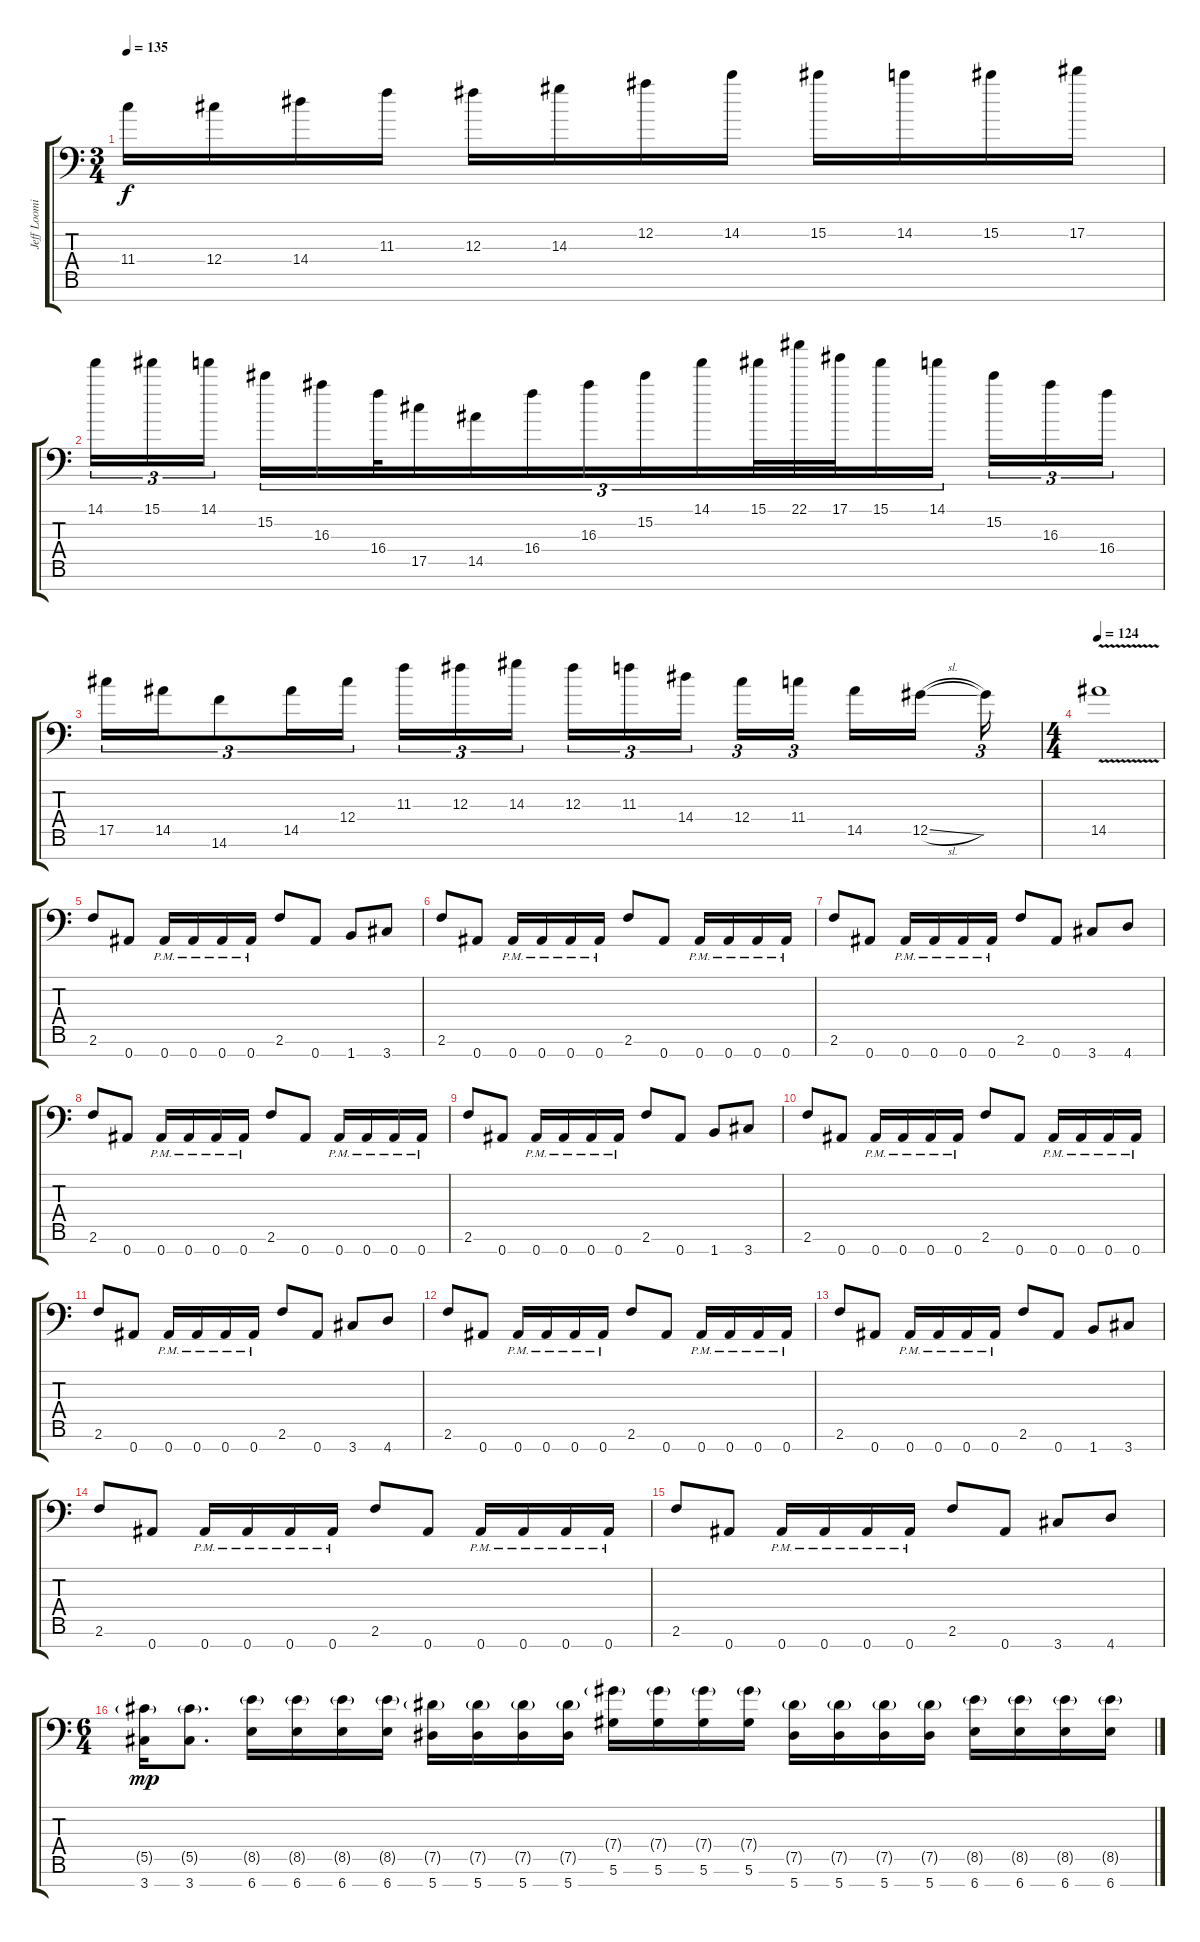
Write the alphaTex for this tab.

\track ("Jeff Loomis Lead" "Jeff Loomi") {instrument distortionguitar}
\staff {score tabs}
\tuning (Eb4 Bb3 Gb3 Db3 Ab2 Eb2 Bb1) {hide}
\ts (3 4)
\tempo 135
\clef f4
\ks c
11.4.16{dy f} 12.4.16 14.4.16 11.3.16 12.3.16 14.3.16 12.2.16 14.2.16 15.2.16 14.2.16 15.2.16 17.2.16 |
14.1.16{tu (3 2)} 15.1.16{tu (3 2)} 14.1.16{tu (3 2) beam splitsecondary} 15.2.16{tu (3 2)} 16.3.16{tu (3 2)} 16.4.32{tu (3 2)} 17.5.16{tu (3 2)} 14.5.16{tu (3 2)} 16.4.16{tu (3 2)} 16.3.16{tu (3 2)} 15.2.16{tu (3 2)} 14.1.16{tu (3 2)} 15.1.32{tu (3 2)} 22.1.32{tu (3 2)} 17.1.32{tu (3 2)} 15.1.16{tu (3 2)} 14.1.16{tu (3 2) beam splitsecondary} 15.2.16{tu (3 2)} 16.3.16{tu (3 2)} 16.4.16{tu (3 2)} |
17.5.16{tu (3 2)} 14.5.16{tu (3 2)} 14.6.8{tu (3 2)} 14.5.16{tu (3 2)} 12.4.16{tu (3 2)} 11.3.16{tu (3 2)} 12.3.16{tu (3 2)} 14.3.16{tu (3 2) beam splitsecondary} 12.3.16{tu (3 2)} 11.3.16{tu (3 2)} 14.4.16{tu (3 2)} 12.4.16{tu (3 2)} 11.4.16{tu (3 2) beam splitsecondary} 14.5.16 12.5{sl}.16{beam splitsecondary} 12.5{t}.16{tu (3 2)} |
\ts (4 4)
\tempo 124
14.5{v}.1 |
2.6.8 0.7.8 0.7{pm}.16 0.7{pm}.16 0.7{pm}.16 0.7{pm}.16 2.6.8 0.7.8 1.7.8 3.7.8 |
2.6.8 0.7.8 0.7{pm}.16 0.7{pm}.16 0.7{pm}.16 0.7{pm}.16 2.6.8 0.7.8 0.7{pm}.16 0.7{pm}.16 0.7{pm}.16 0.7{pm}.16 |
2.6.8 0.7.8 0.7{pm}.16 0.7{pm}.16 0.7{pm}.16 0.7{pm}.16 2.6.8 0.7.8 3.7.8 4.7.8 |
2.6.8 0.7.8 0.7{pm}.16 0.7{pm}.16 0.7{pm}.16 0.7{pm}.16 2.6.8 0.7.8 0.7{pm}.16 0.7{pm}.16 0.7{pm}.16 0.7{pm}.16 |
2.6.8 0.7.8 0.7{pm}.16 0.7{pm}.16 0.7{pm}.16 0.7{pm}.16 2.6.8 0.7.8 1.7.8 3.7.8 |
2.6.8 0.7.8 0.7{pm}.16 0.7{pm}.16 0.7{pm}.16 0.7{pm}.16 2.6.8 0.7.8 0.7{pm}.16 0.7{pm}.16 0.7{pm}.16 0.7{pm}.16 |
2.6.8 0.7.8 0.7{pm}.16 0.7{pm}.16 0.7{pm}.16 0.7{pm}.16 2.6.8 0.7.8 3.7.8 4.7.8 |
2.6.8 0.7.8 0.7{pm}.16 0.7{pm}.16 0.7{pm}.16 0.7{pm}.16 2.6.8 0.7.8 0.7{pm}.16 0.7{pm}.16 0.7{pm}.16 0.7{pm}.16 |
2.6.8 0.7.8 0.7{pm}.16 0.7{pm}.16 0.7{pm}.16 0.7{pm}.16 2.6.8 0.7.8 1.7.8 3.7.8 |
2.6.8 0.7.8 0.7{pm}.16 0.7{pm}.16 0.7{pm}.16 0.7{pm}.16 2.6.8 0.7.8 0.7{pm}.16 0.7{pm}.16 0.7{pm}.16 0.7{pm}.16 |
2.6.8 0.7.8 0.7{pm}.16 0.7{pm}.16 0.7{pm}.16 0.7{pm}.16 2.6.8 0.7.8 3.7.8 4.7.8 |
\ts (6 4)
(5.5{g} 3.7).16{dy mp} (5.5{g} 3.7).8{d} (8.5{g} 6.7).16 (8.5{g} 6.7).16 (8.5{g} 6.7).16 (8.5{g} 6.7).16 (7.5{g} 5.7).16 (7.5{g} 5.7).16 (7.5{g} 5.7).16 (7.5{g} 5.7).16 (7.4{g} 5.6).16 (7.4{g} 5.6).16 (7.4{g} 5.6).16 (7.4{g} 5.6).16 (7.5{g} 5.7).16 (7.5{g} 5.7).16 (7.5{g} 5.7).16 (7.5{g} 5.7).16 (8.5{g} 6.7).16 (8.5{g} 6.7).16 (8.5{g} 6.7).16 (8.5{g} 6.7).16
